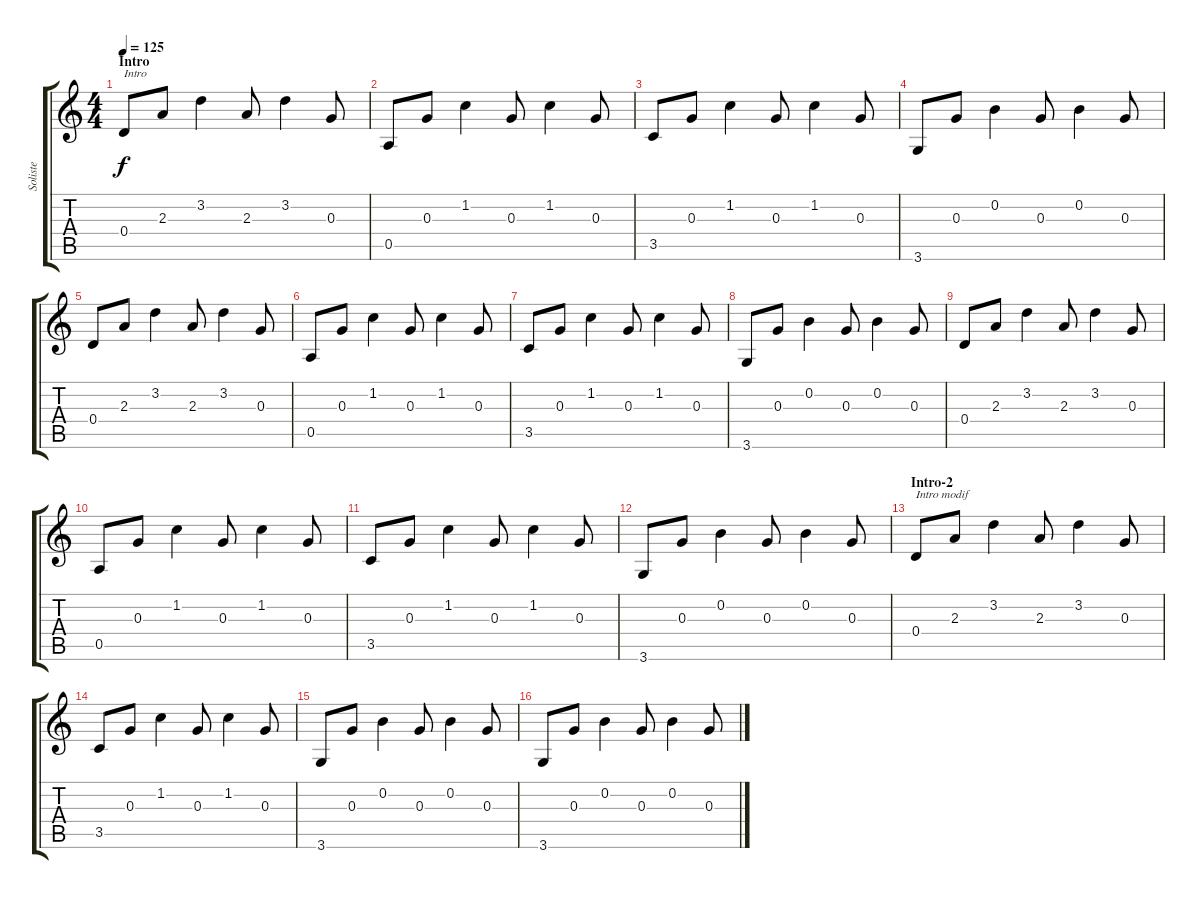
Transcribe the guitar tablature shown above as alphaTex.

\track ("Soliste" "Soliste") {instrument overdrivenguitar}
\staff {score tabs}
\tuning (E4 B3 G3 D3 A2 E2) {hide}
\ts (4 4)
\section ("" "Intro")
\tempo 125
\clef g2
\ks c
0.4.8{txt "Intro" dy f instrument overdrivenguitar} 2.3.8 3.2.4 2.3.8 3.2.4 0.3.8 |
0.5.8 0.3.8 1.2.4 0.3.8 1.2.4 0.3.8 |
3.5.8 0.3.8 1.2.4 0.3.8 1.2.4 0.3.8 |
3.6.8 0.3.8 0.2.4 0.3.8 0.2.4 0.3.8 |
0.4.8 2.3.8 3.2.4 2.3.8 3.2.4 0.3.8 |
0.5.8 0.3.8 1.2.4 0.3.8 1.2.4 0.3.8 |
3.5.8 0.3.8 1.2.4 0.3.8 1.2.4 0.3.8 |
3.6.8 0.3.8 0.2.4 0.3.8 0.2.4 0.3.8 |
0.4.8 2.3.8 3.2.4 2.3.8 3.2.4 0.3.8 |
0.5.8 0.3.8 1.2.4 0.3.8 1.2.4 0.3.8 |
3.5.8 0.3.8 1.2.4 0.3.8 1.2.4 0.3.8 |
3.6.8 0.3.8 0.2.4 0.3.8 0.2.4 0.3.8 |
\section ("" "Intro-2")
0.4.8{txt "Intro modif"} 2.3.8 3.2.4 2.3.8 3.2.4 0.3.8 |
3.5.8 0.3.8 1.2.4 0.3.8 1.2.4 0.3.8 |
3.6.8 0.3.8 0.2.4 0.3.8 0.2.4 0.3.8 |
3.6.8 0.3.8 0.2.4 0.3.8 0.2.4 0.3.8
